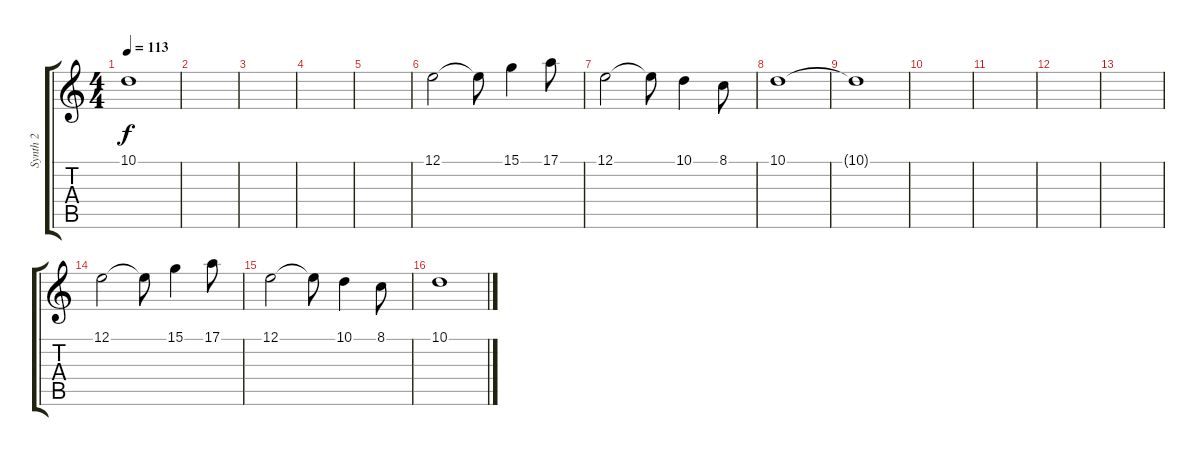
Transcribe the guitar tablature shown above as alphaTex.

\track ("Synth 2" "Synth 2") {instrument flute}
\staff {score tabs}
\tuning (E4 B3 G3 D3 A2 E2) {hide}
\ts (4 4)
\tempo 113
\clef g2
\ks c
10.1{t}.1{dy f} |
|
|
|
|
12.1.2 12.1{t}.8 15.1.4 17.1.8 |
12.1.2 12.1{t}.8 10.1.4 8.1.8 |
10.1.1 |
10.1{t}.1 |
|
|
|
|
12.1.2 12.1{t}.8 15.1.4 17.1.8 |
12.1.2 12.1{t}.8 10.1.4 8.1.8 |
10.1.1
